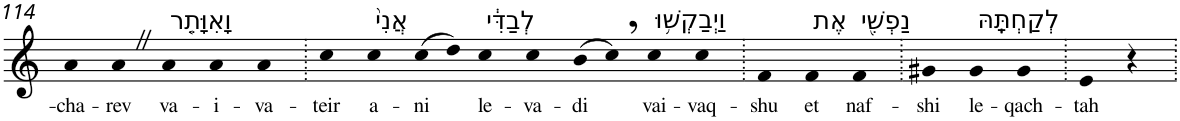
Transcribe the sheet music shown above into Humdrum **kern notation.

**kern	**text
*part1	*part1
*staff1	*staff1
*I"Piano	*
*I'Pno	*
!!LO:PB:g=z
*clefG2	*
*k[]	*
=114	=114
!	!LO:LY:b
4a	-cha-
!	!LO:LY:b
4aZ	-rev
!LO:TX:a:t=וָאִוָּתֵ֤ר	!
!	!LO:LY:b
4a	va-
!	!LO:LY:b
4a	-i-
!	!LO:LY:b
4a	-va-
=115.	=115.
!	!LO:LY:b
4cc	-teir
!LO:TX:a:t=אֲנִי֙	!
!	!LO:LY:b
4cc	a-
!	!LO:LY:b
(>8cc	-ni
8dd)	.
!LO:TX:a:t=לְבַדִּ֔י	!
!	!LO:LY:b
4cc	le-
!	!LO:LY:b
4cc	-va-
!	!LO:LY:b
(>8b	-di
8cc,)	.
!LO:TX:a:t=וַיְבַקְשׁ֥וּ	!
!	!LO:LY:b
4cc	vai-
!	!LO:LY:b
4cc	-vaq-
=116.	=116.
!	!LO:LY:b
4f	-shu
!LO:TX:a:t=אֶת	!
!	!LO:LY:b
4f	et
!LO:TX:a:t=נַפְשִׁ֖י	!
!	!LO:LY:b
4f	naf-
=117.	=117.
!	!LO:LY:b
4g#X	-shi
!LO:TX:a:t=לְקַחְתָּֽהּ	!
!	!LO:LY:b
4g#	le-
!	!LO:LY:b
4g#	-qach-
=118.	=118.
!	!LO:LY:b
4e	-tah
4r	.
=.	=.
*-	*-
